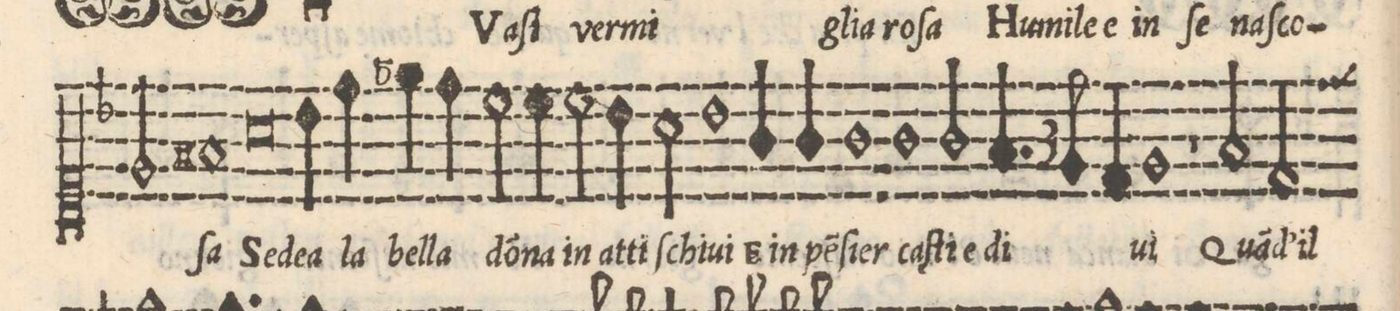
**kern	**text
*I"QVINTO	*
*clefC1	*
*k[b-]	*
*met(C)	*
*M2/1	*
2e/	.
=5-	=5-
1f#X	-ſa
0a	Se-
=6-	=6-
4b-\	-dea
4dd\	la
4ee-X\	bel-
4dd\	-la
=7-	=7-
2cc\	dõ(n)-
4cc\	na in
2cc\	at-
4b-\	-ti
2a\	ſchi-
=8-	=8-
1b-	-ui
4g/	E in
4g/	pẽ(n)-
1g\	-ſier
=9-	=9-
1g	ca-
2g/	ſti e
=10-	=10-
3.fny/	di-
6e/	.
3d/	.
1e	-ui
=11-	=11-
1r	.
2f/	quã(n)-
2d/	-d'il
=12-	=12-
*-	*-
